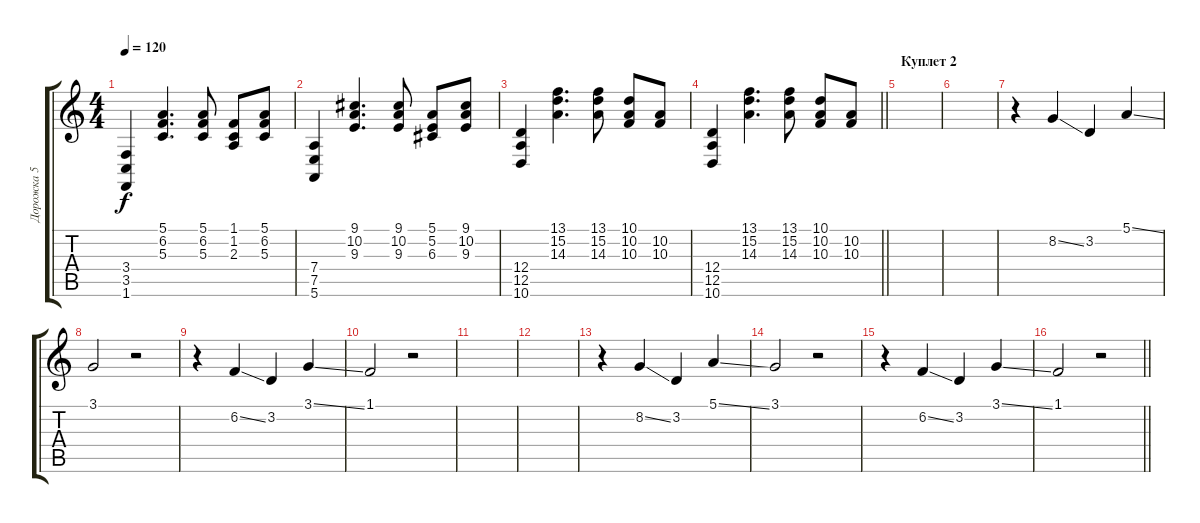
\track ("Дорожка 5" "Дорожка 5") {instrument lead1square}
\staff {score tabs}
\tuning (E4 B3 G3 D3 A2 E2) {hide}
\ts (4 4)
\tempo 120
\clef g2
\ks c
(3.4 3.5 1.6).4{dy f} (5.1 6.2 5.3).4{d} (5.1 6.2 5.3).8 (1.1 1.2 2.3).8 (5.1 6.2 5.3).8 |
(7.4 7.5 5.6).4 (9.1 10.2 9.3).4{d} (9.1 10.2 9.3).8 (5.1 5.2 6.3).8 (9.1 10.2 9.3).8 |
(12.4 12.5 10.6).4 (13.1 15.2 14.3).4{d} (13.1 15.2 14.3).8 (10.1 10.2 10.3).8 (10.2 10.3).8 |
\barLineRight lightlight
(12.4 12.5 10.6).4 (13.1 15.2 14.3).4{d} (13.1 15.2 14.3).8 (10.1 10.2 10.3).8 (10.2 10.3).8 |
\section ("" "Куплет 2")
|
|
r.4 8.2{ss}.4 3.2.4 5.1{ss}.4 |
3.1.2 r.2 |
r.4 6.2{ss}.4 3.2.4 3.1{ss}.4 |
1.1.2 r.2 |
|
|
r.4 8.2{ss}.4 3.2.4 5.1{ss}.4 |
3.1.2 r.2 |
r.4 6.2{ss}.4 3.2.4 3.1{ss}.4 |
\barLineRight lightlight
1.1.2 r.2
